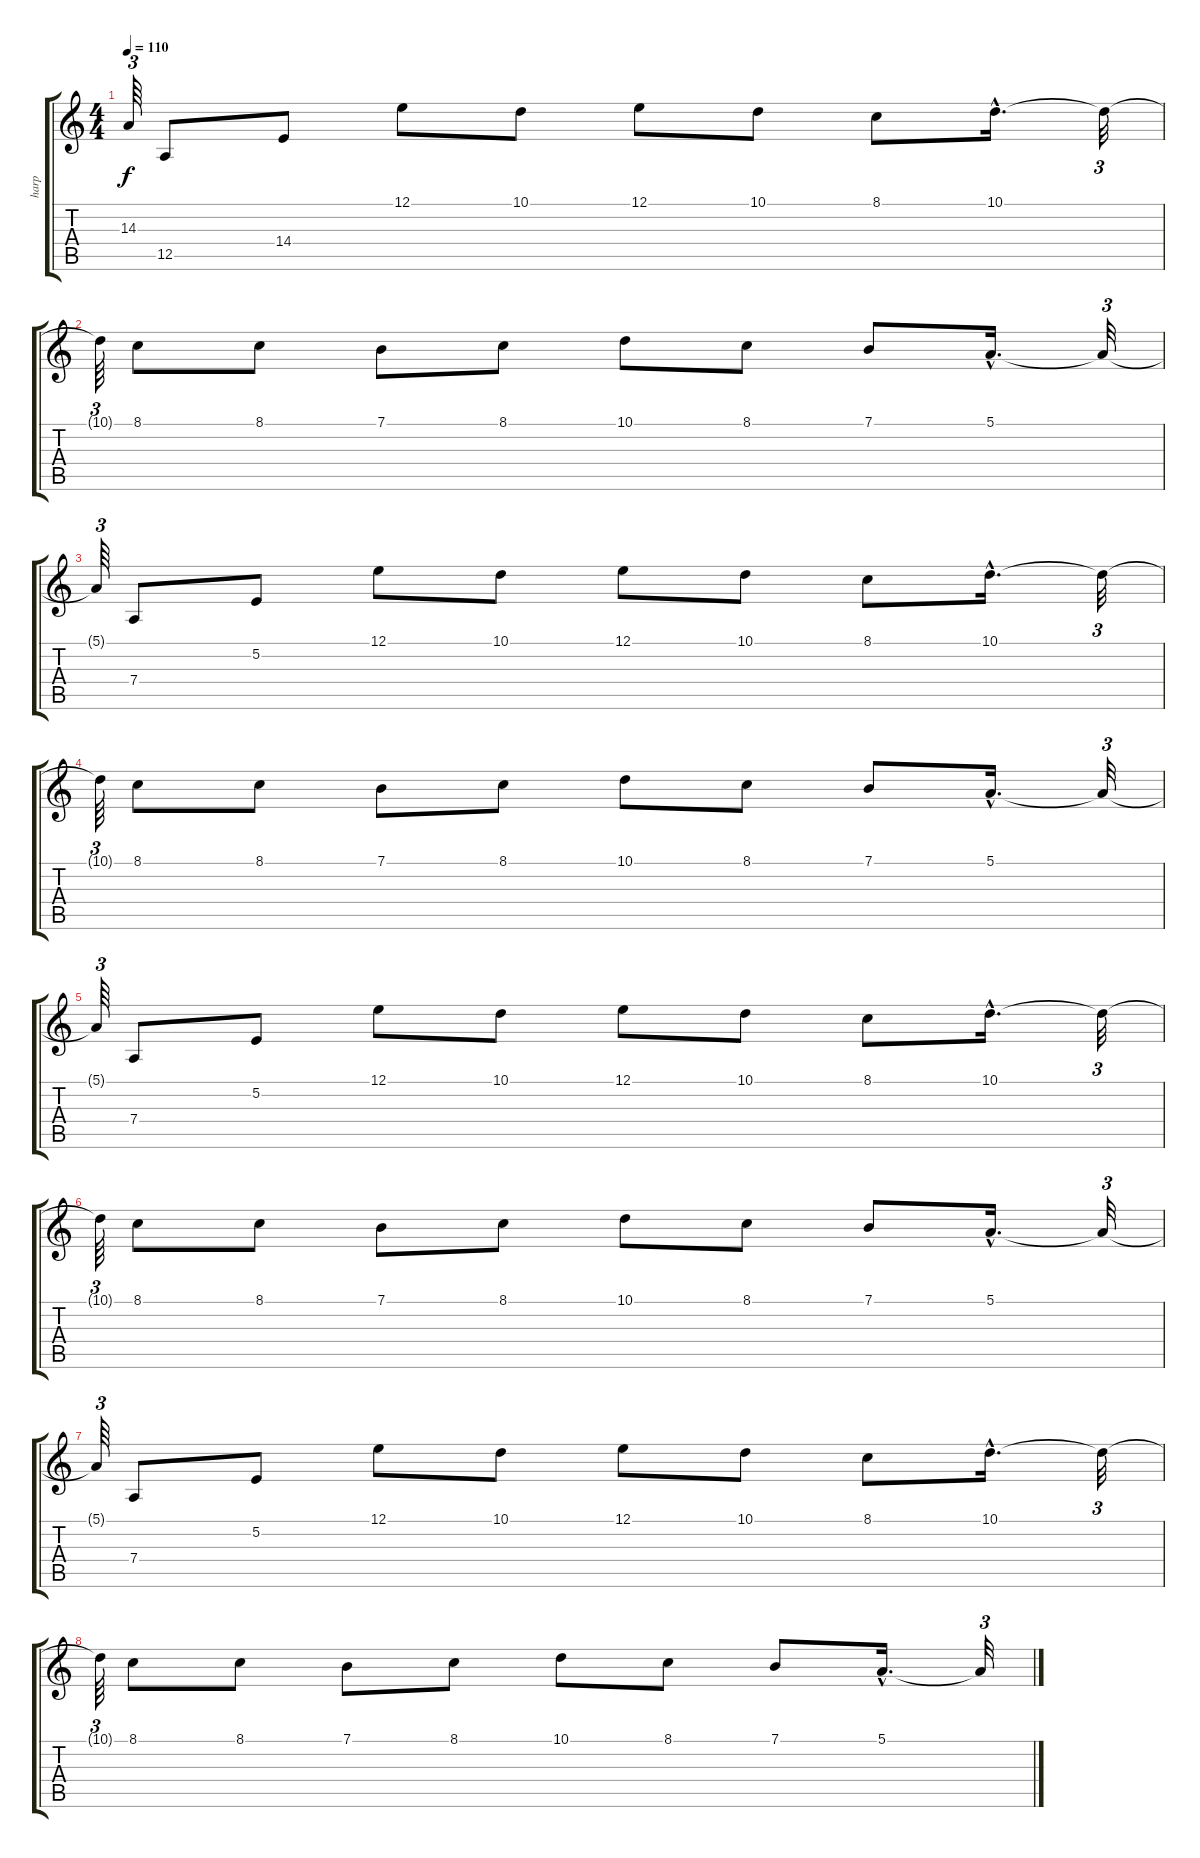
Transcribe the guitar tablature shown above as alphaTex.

\track ("harp" "harp") {instrument orchestralharp}
\staff {score tabs}
\tuning (E4 B3 G3 D3 A2 E2) {hide}
\ts (4 4)
\tempo 110
\clef g2
\ks c
14.3{t}.64{tu (3 2) dy f} 12.5.8 14.4.8 12.1.8 10.1.8 12.1.8 10.1.8 8.1.8 10.1{hac}.16{d} 10.1{t}.32{tu (3 2)} |
10.1{t}.64{tu (3 2)} 8.1.8 8.1.8 7.1.8 8.1.8 10.1.8 8.1.8 7.1.8 5.1{hac}.16{d} 5.1{t}.32{tu (3 2)} |
5.1{t}.64{tu (3 2)} 7.4.8{volume 8} 5.2.8 12.1.8 10.1.8 12.1.8 10.1.8 8.1.8 10.1{hac}.16{d} 10.1{t}.32{tu (3 2)} |
10.1{t}.64{tu (3 2)} 8.1.8 8.1.8 7.1.8 8.1.8 10.1.8 8.1.8 7.1.8 5.1{hac}.16{d} 5.1{t}.32{tu (3 2)} |
5.1{t}.64{tu (3 2)} 7.4.8{volume 7} 5.2.8 12.1.8 10.1.8 12.1.8{volume 6} 10.1.8 8.1.8 10.1{hac}.16{d} 10.1{t}.32{tu (3 2)} |
10.1{t}.64{tu (3 2)} 8.1.8{volume 5} 8.1.8 7.1.8 8.1.8 10.1.8{volume 4} 8.1.8 7.1.8 5.1{hac}.16{d} 5.1{t}.32{tu (3 2)} |
5.1{t}.64{tu (3 2)} 7.4.8{volume 3} 5.2.8 12.1.8 10.1.8 12.1.8{volume 2} 10.1.8 8.1.8 10.1{hac}.16{d} 10.1{t}.32{tu (3 2)} |
10.1{t}.64{tu (3 2)} 8.1.8{volume 2} 8.1.8 7.1.8 8.1.8 10.1.8{volume 0} 8.1.8 7.1.8 5.1{hac}.16{d} 5.1{t}.32{tu (3 2)}
